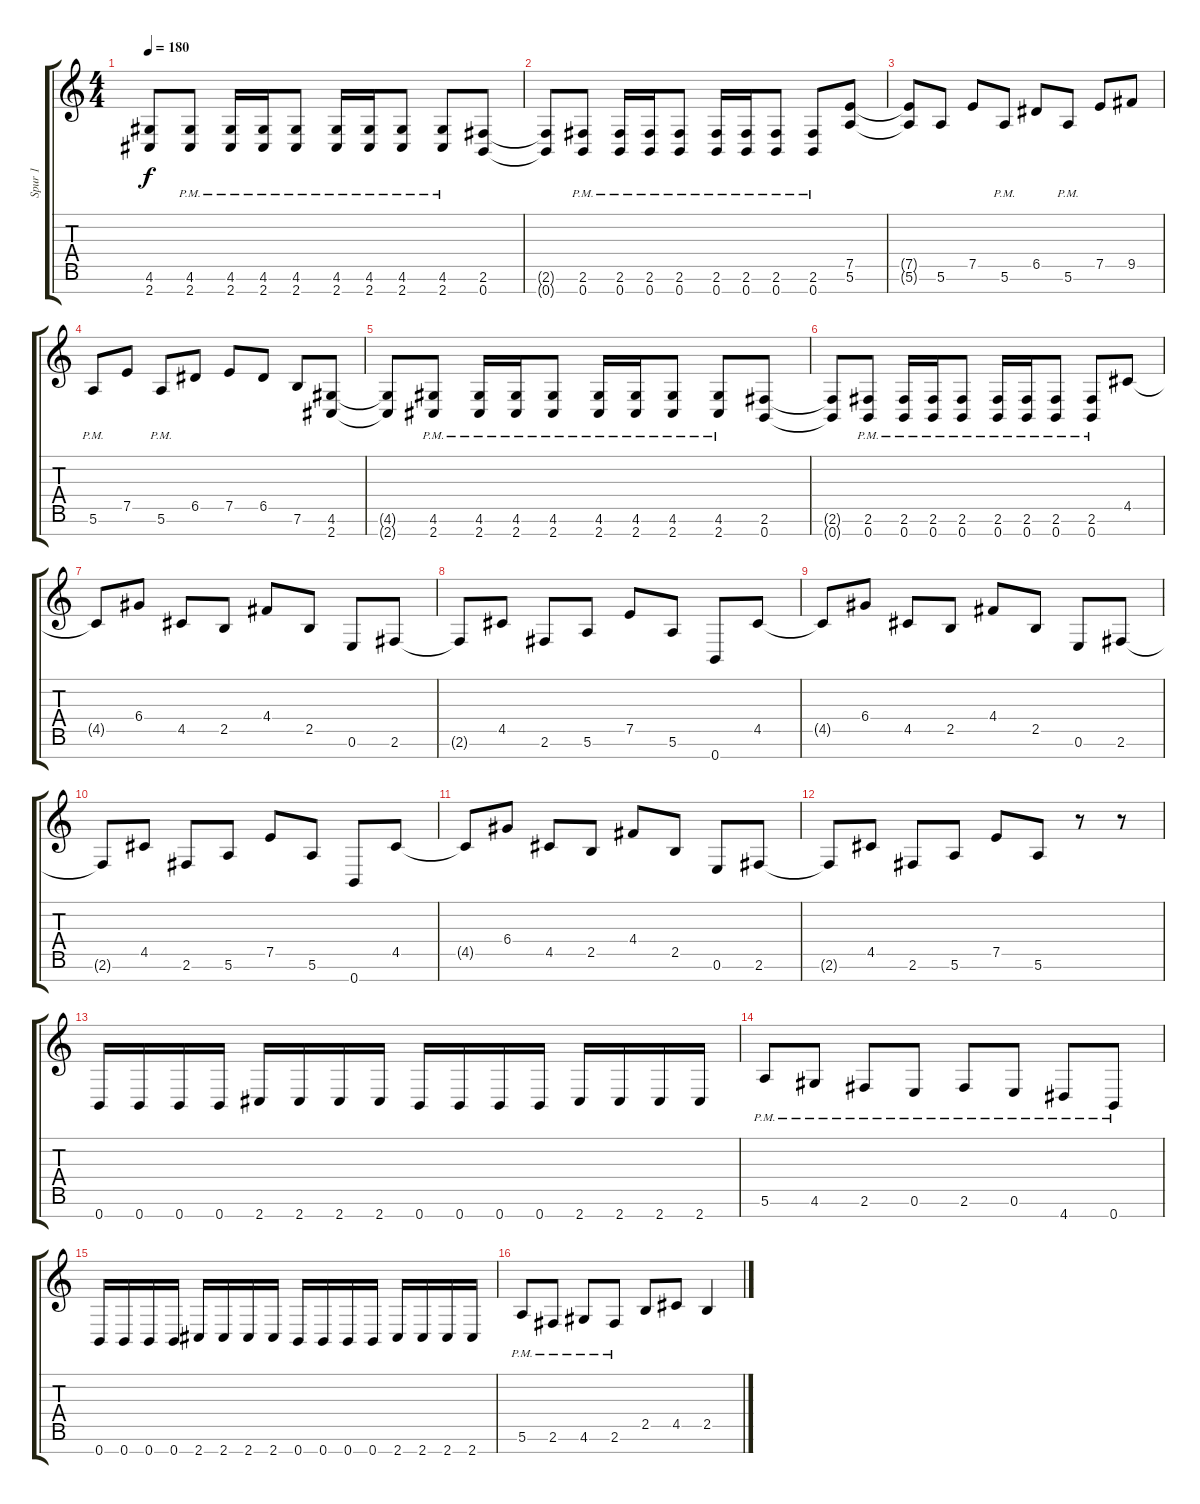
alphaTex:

\track ("Spur 1" "Spur 1") {instrument acousticguitarsteel}
\staff {score tabs}
\tuning (E4 B3 G3 D3 A2 E2 B1) {hide}
\ts (4 4)
\tempo 180
\clef g2
\ks c
(4.6{t} 2.7{t}).8{dy f} (4.6{pm} 2.7{pm}).8 (4.6{pm} 2.7{pm}).16 (4.6{pm} 2.7{pm}).16 (4.6{pm} 2.7{pm}).8 (4.6{pm} 2.7{pm}).16 (4.6{pm} 2.7{pm}).16 (4.6{pm} 2.7{pm}).8 (4.6{pm} 2.7{pm}).8 (2.6 0.7).8 |
(2.6{t} 0.7{t}).8 (2.6{pm} 0.7{pm}).8 (2.6{pm} 0.7{pm}).16 (2.6{pm} 0.7{pm}).16 (2.6{pm} 0.7{pm}).8 (2.6{pm} 0.7{pm}).16 (2.6{pm} 0.7{pm}).16 (2.6{pm} 0.7{pm}).8 (2.6{pm} 0.7{pm}).8 (7.5 5.6).8 |
(7.5{t} 5.6{t}).8 5.6.8 7.5.8 5.6{pm}.8 6.5.8 5.6{pm}.8 7.5.8 9.5.8 |
5.6{pm}.8 7.5.8 5.6{pm}.8 6.5.8 7.5.8 6.5.8 7.6.8 (4.6 2.7).8 |
(4.6{t} 2.7{t}).8 (4.6{pm} 2.7{pm}).8 (4.6{pm} 2.7{pm}).16 (4.6{pm} 2.7{pm}).16 (4.6{pm} 2.7{pm}).8 (4.6{pm} 2.7{pm}).16 (4.6{pm} 2.7{pm}).16 (4.6{pm} 2.7{pm}).8 (4.6{pm} 2.7{pm}).8 (2.6 0.7).8 |
(2.6{t} 0.7{t}).8 (2.6{pm} 0.7{pm}).8 (2.6{pm} 0.7{pm}).16 (2.6{pm} 0.7{pm}).16 (2.6{pm} 0.7{pm}).8 (2.6{pm} 0.7{pm}).16 (2.6{pm} 0.7{pm}).16 (2.6{pm} 0.7{pm}).8 (2.6{pm} 0.7{pm}).8 4.5.8 |
4.5{t}.8 6.4.8 4.5.8 2.5.8 4.4.8 2.5.8 0.6.8 2.6.8 |
2.6{t}.8 4.5.8 2.6.8 5.6.8 7.5.8 5.6.8 0.7.8 4.5.8 |
4.5{t}.8 6.4.8 4.5.8 2.5.8 4.4.8 2.5.8 0.6.8 2.6.8 |
2.6{t}.8 4.5.8 2.6.8 5.6.8 7.5.8 5.6.8 0.7.8 4.5.8 |
4.5{t}.8 6.4.8 4.5.8 2.5.8 4.4.8 2.5.8 0.6.8 2.6.8 |
2.6{t}.8 4.5.8 2.6.8 5.6.8 7.5.8 5.6.8 r.8 r.8 |
0.7.16 0.7.16 0.7.16 0.7.16 2.7.16 2.7.16 2.7.16 2.7.16 0.7.16 0.7.16 0.7.16 0.7.16 2.7.16 2.7.16 2.7.16 2.7.16 |
5.6{pm}.8 4.6{pm}.8 2.6{pm}.8 0.6{pm}.8 2.6{pm}.8 0.6{pm}.8 4.7{pm}.8 0.7{pm}.8 |
0.7.16 0.7.16 0.7.16 0.7.16 2.7.16 2.7.16 2.7.16 2.7.16 0.7.16 0.7.16 0.7.16 0.7.16 2.7.16 2.7.16 2.7.16 2.7.16 |
5.6{pm}.8 2.6{pm}.8 4.6{pm}.8 2.6{pm}.8 2.5.8 4.5.8 2.5.4
